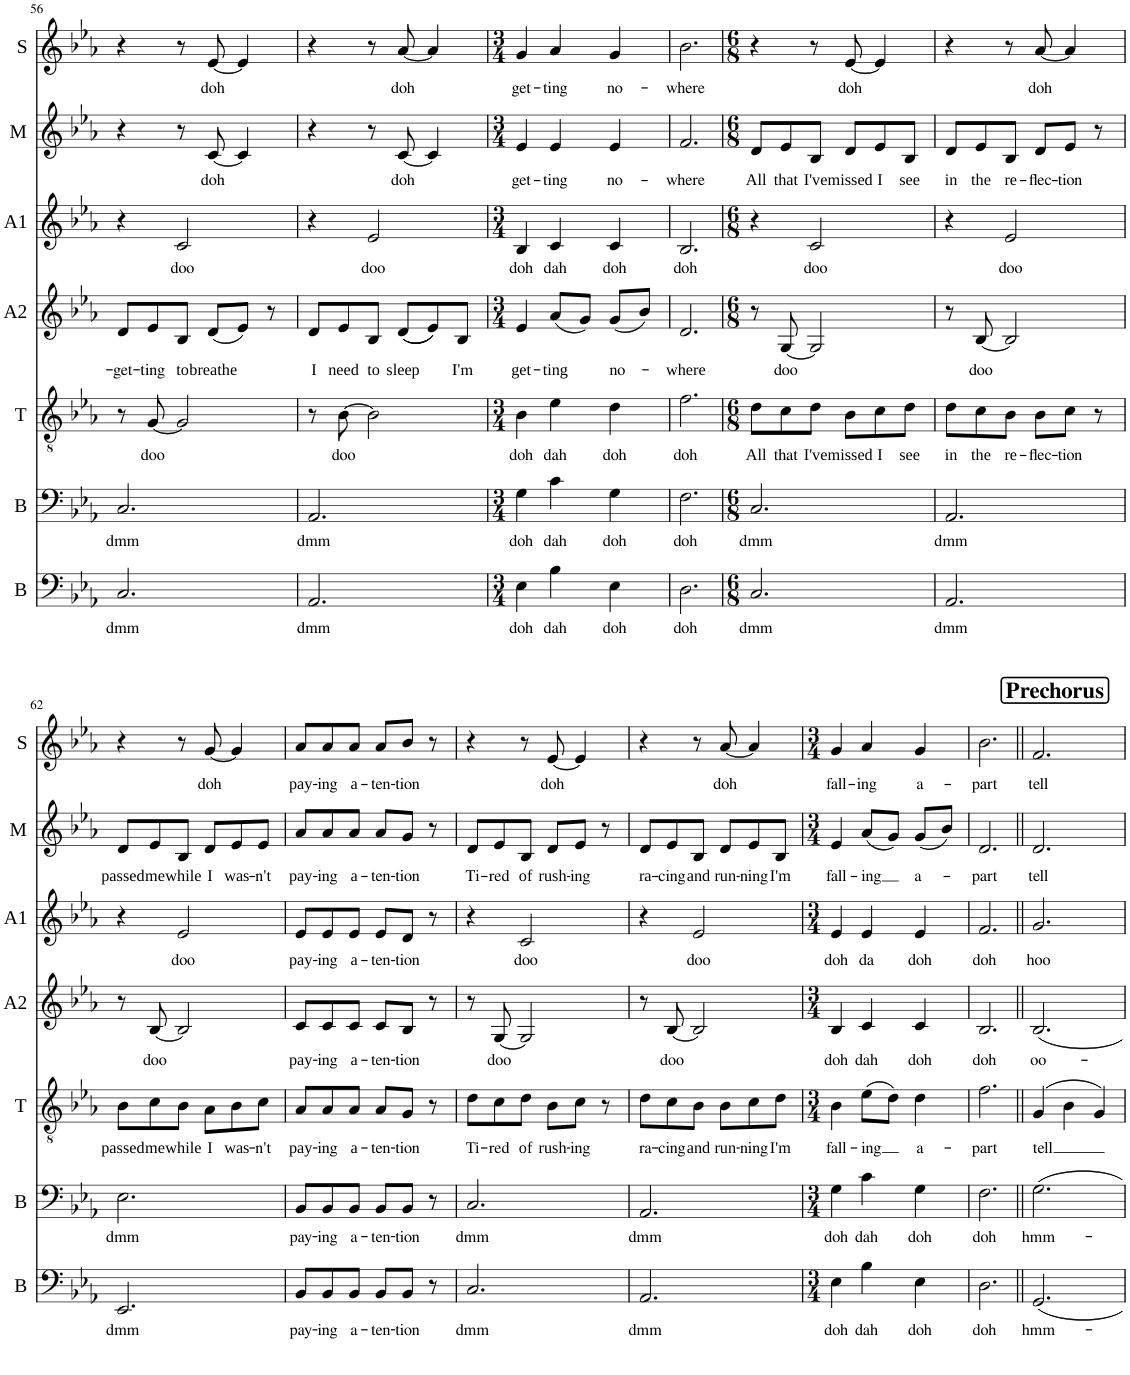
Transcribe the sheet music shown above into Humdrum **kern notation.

**kern	**text	**kern	**text	**kern	**text	**kern	**text	**kern	**text	**kern	**text	**kern	**text
*part7	*part7	*part6	*part6	*part5	*part5	*part4	*part4	*part3	*part3	*part2	*part2	*part1	*part1
*staff7	*staff7	*staff6	*staff6	*staff5	*staff5	*staff4	*staff4	*staff3	*staff3	*staff2	*staff2	*staff1	*staff1
*I"Bass	*	*I"Baritone	*	*I"Tenor	*	*I"Alto 2	*	*I"Alto 1	*	*I"Mezzo	*	*I"Soprano	*
*I'B	*	*I'B	*	*I'T	*	*I'A2	*	*I'A1	*	*I'M	*	*I'S	*
!!LO:PB:g=z
*clefF4	*	*clefF4	*	*clefGv2	*	*clefG2	*	*clefG2	*	*clefG2	*	*clefG2	*
*k[b-e-a-]	*	*k[b-e-a-]	*	*k[b-e-a-]	*	*k[b-e-a-]	*	*k[b-e-a-]	*	*k[b-e-a-]	*	*k[b-e-a-]	*
*M6/8	*	*M6/8	*	*M6/8	*	*M6/8	*	*M6/8	*	*M6/8	*	*M6/8	*
=56	=56	=56	=56	=56	=56	=56	=56	=56	=56	=56	=56	=56	=56
!	!LO:LY:b	!	!LO:LY:b	!	!	!	!LO:LY:b	!	!	!	!	!	!
2.C/	dmm	2.C/	dmm	8r	.	8d/L	-get-	4r	.	4r	.	4r	.
!	!	!	!	!	!LO:LY:b	!	!LO:LY:b	!	!	!	!	!	!
.	.	.	.	[8G/	doo	8e-/	-ting	.	.	.	.	.	.
!	!	!	!	!	!	!	!LO:LY:b	!	!LO:LY:b	!	!	!	!
.	.	.	.	2G/]	.	8B-/J	to	2c/	doo	8r	.	8r	.
!	!	!	!	!	!	!	!LO:LY:b	!	!	!	!LO:LY:b	!	!LO:LY:b
.	.	.	.	.	.	(8d/L	-breathe	.	.	[8c/	doh	[8e-/	doh
.	.	.	.	.	.	8e-/J)	.	.	.	4c/]	.	4e-/]	.
.	.	.	.	.	.	8r	.	.	.	.	.	.	.
=57	=57	=57	=57	=57	=57	=57	=57	=57	=57	=57	=57	=57	=57
!	!LO:LY:b	!	!LO:LY:b	!	!	!	!LO:LY:b	!	!	!	!	!	!
2.AA-/	dmm	2.AA-/	dmm	8r	.	8d/L	I	4r	.	4r	.	4r	.
!	!	!	!	!	!LO:LY:b	!	!LO:LY:b	!	!	!	!	!	!
.	.	.	.	[8B-\	doo	8e-/	need	.	.	.	.	.	.
!	!	!	!	!	!	!	!LO:LY:b	!	!LO:LY:b	!	!	!	!
.	.	.	.	2B-\]	.	8B-/J	to	2e-/	doo	8r	.	8r	.
!	!	!	!	!	!	!	!LO:LY:b	!	!	!	!LO:LY:b	!	!LO:LY:b
.	.	.	.	.	.	((8d/L	sleep	.	.	[8c/	doh	[8a-/	doh
.	.	.	.	.	.	8e-/))	.	.	.	4c/]	.	4a-/]	.
!	!	!	!	!	!	!	!LO:LY:b	!	!	!	!	!	!
.	.	.	.	.	.	8B-/J	I'm	.	.	.	.	.	.
=58	=58	=58	=58	=58	=58	=58	=58	=58	=58	=58	=58	=58	=58
*M3/4	*	*M3/4	*	*M3/4	*	*M3/4	*	*M3/4	*	*M3/4	*	*M3/4	*
!	!LO:LY:b	!	!LO:LY:b	!	!LO:LY:b	!	!LO:LY:b	!	!LO:LY:b	!	!LO:LY:b	!	!LO:LY:b
4E-\	doh	4G\	doh	4B-\	doh	4e-/	get-	4B-/	doh	4e-/	get-	4g/	get-
!	!LO:LY:b	!	!LO:LY:b	!	!LO:LY:b	!	!LO:LY:b	!	!LO:LY:b	!	!LO:LY:b	!	!LO:LY:b
4B-\	dah	4c\	dah	4e-\	dah	(8a-/L	-ting	4c/	dah	4e-/	-ting	4a-/	-ting
.	.	.	.	.	.	8g/J)	.	.	.	.	.	.	.
!	!LO:LY:b	!	!LO:LY:b	!	!LO:LY:b	!	!LO:LY:b	!	!LO:LY:b	!	!LO:LY:b	!	!LO:LY:b
4E-\	doh	4G\	doh	4d\	doh	(8g/L	no-	4c/	doh	4e-/	no-	4g/	no-
.	.	.	.	.	.	8b-/J)	.	.	.	.	.	.	.
=59	=59	=59	=59	=59	=59	=59	=59	=59	=59	=59	=59	=59	=59
!	!LO:LY:b	!	!LO:LY:b	!	!LO:LY:b	!	!LO:LY:b	!	!LO:LY:b	!	!LO:LY:b	!	!LO:LY:b
2.D\	doh	2.F\	doh	2.f\	doh	2.d/	-where	2.B-/	doh	2.f/	-where	2.b-\	-where
=60	=60	=60	=60	=60	=60	=60	=60	=60	=60	=60	=60	=60	=60
*M6/8	*	*M6/8	*	*M6/8	*	*M6/8	*	*M6/8	*	*M6/8	*	*M6/8	*
!	!LO:LY:b	!	!LO:LY:b	!	!LO:LY:b	!	!	!	!	!	!LO:LY:b	!	!
2.C/	dmm	2.C/	dmm	8d\L	All	8r	.	4r	.	8d/L	All	4r	.
!	!	!	!	!	!LO:LY:b	!	!LO:LY:b	!	!	!	!LO:LY:b	!	!
.	.	.	.	8c\	that	[8G/	doo	.	.	8e-/	that	.	.
!	!	!	!	!	!LO:LY:b	!	!	!	!LO:LY:b	!	!LO:LY:b	!	!
.	.	.	.	8d\J	I've	2G/]	.	2c/	doo	8B-/J	I've	8r	.
!	!	!	!	!	!LO:LY:b	!	!	!	!	!	!LO:LY:b	!	!LO:LY:b
.	.	.	.	8B-\L	missed	.	.	.	.	8d/L	missed	[8e-/	doh
!	!	!	!	!	!LO:LY:b	!	!	!	!	!	!LO:LY:b	!	!
.	.	.	.	8c\	I	.	.	.	.	8e-/	I	4e-/]	.
!	!	!	!	!	!LO:LY:b	!	!	!	!	!	!LO:LY:b	!	!
.	.	.	.	8d\J	see	.	.	.	.	8B-/J	see	.	.
=61	=61	=61	=61	=61	=61	=61	=61	=61	=61	=61	=61	=61	=61
!	!LO:LY:b	!	!LO:LY:b	!	!LO:LY:b	!	!	!	!	!	!LO:LY:b	!	!
2.AA-/	dmm	2.AA-/	dmm	8d\L	in	8r	.	4r	.	8d/L	in	4r	.
!	!	!	!	!	!LO:LY:b	!	!LO:LY:b	!	!	!	!LO:LY:b	!	!
.	.	.	.	8c\	the	[8B-/	doo	.	.	8e-/	the	.	.
!	!	!	!	!	!LO:LY:b	!	!	!	!LO:LY:b	!	!LO:LY:b	!	!
.	.	.	.	8B-\J	re-	2B-/]	.	2e-/	doo	8B-/J	re-	8r	.
!	!	!	!	!	!LO:LY:b	!	!	!	!	!	!LO:LY:b	!	!LO:LY:b
.	.	.	.	8B-\L	-flec-	.	.	.	.	8d/L	-flec-	[8a-/	doh
!	!	!	!	!	!LO:LY:b	!	!	!	!	!	!LO:LY:b	!	!
.	.	.	.	8c\J	-tion	.	.	.	.	8e-/J	-tion	4a-/]	.
.	.	.	.	8r	.	.	.	.	.	8r	.	.	.
!!LO:LB:g=z
=62	=62	=62	=62	=62	=62	=62	=62	=62	=62	=62	=62	=62	=62
!	!LO:LY:b	!	!LO:LY:b	!	!LO:LY:b	!	!	!	!	!	!LO:LY:b	!	!
2.EE-/	dmm	2.E-\	dmm	8B-\L	passed	8r	.	4r	.	8d/L	passed	4r	.
!	!	!	!	!	!LO:LY:b	!	!LO:LY:b	!	!	!	!LO:LY:b	!	!
.	.	.	.	8c\	me	[8B-/	doo	.	.	8e-/	me	.	.
!	!	!	!	!	!LO:LY:b	!	!	!	!LO:LY:b	!	!LO:LY:b	!	!
.	.	.	.	8B-\J	while	2B-/]	.	2e-/	doo	8B-/J	while	8r	.
!	!	!	!	!	!LO:LY:b	!	!	!	!	!	!LO:LY:b	!	!LO:LY:b
.	.	.	.	8A-\L	I	.	.	.	.	8d/L	I	[8g/	doh
!	!	!	!	!	!LO:LY:b	!	!	!	!	!	!LO:LY:b	!	!
.	.	.	.	8B-\	was-	.	.	.	.	8e-/	was-	4g/]	.
!	!	!	!	!	!LO:LY:b	!	!	!	!	!	!LO:LY:b	!	!
.	.	.	.	8c\J	-n't	.	.	.	.	8e-/J	-n't	.	.
=63	=63	=63	=63	=63	=63	=63	=63	=63	=63	=63	=63	=63	=63
!	!LO:LY:b	!	!LO:LY:b	!	!LO:LY:b	!	!LO:LY:b	!	!LO:LY:b	!	!LO:LY:b	!	!LO:LY:b
8BB-/L	pay-	8BB-/L	pay-	8A-/L	pay-	8c/L	pay-	8e-/L	pay-	8a-/L	pay-	8a-/L	pay-
!	!LO:LY:b	!	!LO:LY:b	!	!LO:LY:b	!	!LO:LY:b	!	!LO:LY:b	!	!LO:LY:b	!	!LO:LY:b
8BB-/	-ing	8BB-/	-ing	8A-/	-ing	8c/	-ing	8e-/	-ing	8a-/	-ing	8a-/	-ing
!	!LO:LY:b	!	!LO:LY:b	!	!LO:LY:b	!	!LO:LY:b	!	!LO:LY:b	!	!LO:LY:b	!	!LO:LY:b
8BB-/J	a-	8BB-/J	a-	8A-/J	a-	8c/J	a-	8e-/J	a-	8a-/J	a-	8a-/J	a-
!	!LO:LY:b	!	!LO:LY:b	!	!LO:LY:b	!	!LO:LY:b	!	!LO:LY:b	!	!LO:LY:b	!	!LO:LY:b
8BB-/L	-ten-	8BB-/L	-ten-	8A-/L	-ten-	8c/L	-ten-	8e-/L	-ten-	8a-/L	-ten-	8a-/L	-ten-
!	!LO:LY:b	!	!LO:LY:b	!	!LO:LY:b	!	!LO:LY:b	!	!LO:LY:b	!	!LO:LY:b	!	!LO:LY:b
8BB-/J	-tion	8BB-/J	-tion	8G/J	-tion	8B-/J	-tion	8d/J	-tion	8g/J	-tion	8b-/J	-tion
8r	.	8r	.	8r	.	8r	.	8r	.	8r	.	8r	.
=64	=64	=64	=64	=64	=64	=64	=64	=64	=64	=64	=64	=64	=64
!	!LO:LY:b	!	!LO:LY:b	!	!LO:LY:b	!	!	!	!	!	!LO:LY:b	!	!
2.C/	dmm	2.C/	dmm	8d\L	Ti-	8r	.	4r	.	8d/L	Ti-	4r	.
!	!	!	!	!	!LO:LY:b	!	!LO:LY:b	!	!	!	!LO:LY:b	!	!
.	.	.	.	8c\	-red	[8G/	doo	.	.	8e-/	-red	.	.
!	!	!	!	!	!LO:LY:b	!	!	!	!LO:LY:b	!	!LO:LY:b	!	!
.	.	.	.	8d\J	of	2G/]	.	2c/	doo	8B-/J	of	8r	.
!	!	!	!	!	!LO:LY:b	!	!	!	!	!	!LO:LY:b	!	!LO:LY:b
.	.	.	.	8B-\L	rush-	.	.	.	.	8d/L	rush-	[8e-/	doh
!	!	!	!	!	!LO:LY:b	!	!	!	!	!	!LO:LY:b	!	!
.	.	.	.	8c\J	-ing	.	.	.	.	8e-/J	-ing	4e-/]	.
.	.	.	.	8r	.	.	.	.	.	8r	.	.	.
=65	=65	=65	=65	=65	=65	=65	=65	=65	=65	=65	=65	=65	=65
!	!LO:LY:b	!	!LO:LY:b	!	!LO:LY:b	!	!	!	!	!	!LO:LY:b	!	!
2.AA-/	dmm	2.AA-/	dmm	8d\L	ra-	8r	.	4r	.	8d/L	ra-	4r	.
!	!	!	!	!	!LO:LY:b	!	!LO:LY:b	!	!	!	!LO:LY:b	!	!
.	.	.	.	8c\	-cing	[8B-/	doo	.	.	8e-/	-cing	.	.
!	!	!	!	!	!LO:LY:b	!	!	!	!LO:LY:b	!	!LO:LY:b	!	!
.	.	.	.	8B-\J	and	2B-/]	.	2e-/	doo	8B-/J	and	8r	.
!	!	!	!	!	!LO:LY:b	!	!	!	!	!	!LO:LY:b	!	!LO:LY:b
.	.	.	.	8B-\L	run-	.	.	.	.	8d/L	run-	[8a-/	doh
!	!	!	!	!	!LO:LY:b	!	!	!	!	!	!LO:LY:b	!	!
.	.	.	.	8c\	-ning	.	.	.	.	8e-/	-ning	4a-/]	.
!	!	!	!	!	!LO:LY:b	!	!	!	!	!	!LO:LY:b	!	!
.	.	.	.	8d\J	I'm	.	.	.	.	8B-/J	I'm	.	.
=66	=66	=66	=66	=66	=66	=66	=66	=66	=66	=66	=66	=66	=66
*M3/4	*	*M3/4	*	*M3/4	*	*M3/4	*	*M3/4	*	*M3/4	*	*M3/4	*
!	!LO:LY:b	!	!LO:LY:b	!	!LO:LY:b	!	!LO:LY:b	!	!LO:LY:b	!	!LO:LY:b	!	!LO:LY:b
4E-\	doh	4G\	doh	4B-\	fall-	4B-/	doh	4e-/	doh	4e-/	fall-	4g/	fall-
!	!LO:LY:b	!	!LO:LY:b	!	!LO:LY:b	!	!LO:LY:b	!	!LO:LY:b	!	!LO:LY:b	!	!LO:LY:b
4B-\	dah	4c\	dah	(8e-\L	-ing	4c/	dah	4e-/	da	(8a-/L	-ing	4a-/	-ing
.	.	.	.	8d\J)	.	.	.	.	.	8g/J)	.	.	.
!	!LO:LY:b	!	!LO:LY:b	!	!LO:LY:b	!	!LO:LY:b	!	!LO:LY:b	!	!LO:LY:b	!	!LO:LY:b
4E-\	doh	4G\	doh	4d\	a-	4c/	doh	4e-/	doh	(8g/L	a-	4g/	a-
.	.	.	.	.	.	.	.	.	.	8b-/J)	.	.	.
=67	=67	=67	=67	=67	=67	=67	=67	=67	=67	=67	=67	=67	=67
!	!LO:LY:b	!	!LO:LY:b	!	!LO:LY:b	!	!LO:LY:b	!	!LO:LY:b	!	!LO:LY:b	!	!LO:LY:b
2.D\	doh	2.F\	doh	2.f\	-part	2.B-/	doh	2.f/	doh	2.d/	-part	2.b-\	-part
!!LO:REH:place=s1:a:B:cj:fs=14:t=Prechorus
=68||	=68||	=68||	=68||	=68||	=68||	=68||	=68||	=68||	=68||	=68||	=68||	=68||	=68||
!	!LO:LY:b	!	!LO:LY:b	!	!LO:LY:b	!	!LO:LY:b	!	!LO:LY:b	!	!LO:LY:b	!	!LO:LY:b
2.GG/	hmm-	2.G\	hmm-	(4G/	-tell	2.B-/	oo-	2.g/	hoo	2.d/	tell	2.f/	tell
.	.	.	.	4B-\	.	.	.	.	.	.	.	.	.
.	.	.	.	4G/)	.	.	.	.	.	.	.	.	.
=	=	=	=	=	=	=	=	=	=	=	=	=	=
*-	*-	*-	*-	*-	*-	*-	*-	*-	*-	*-	*-	*-	*-
